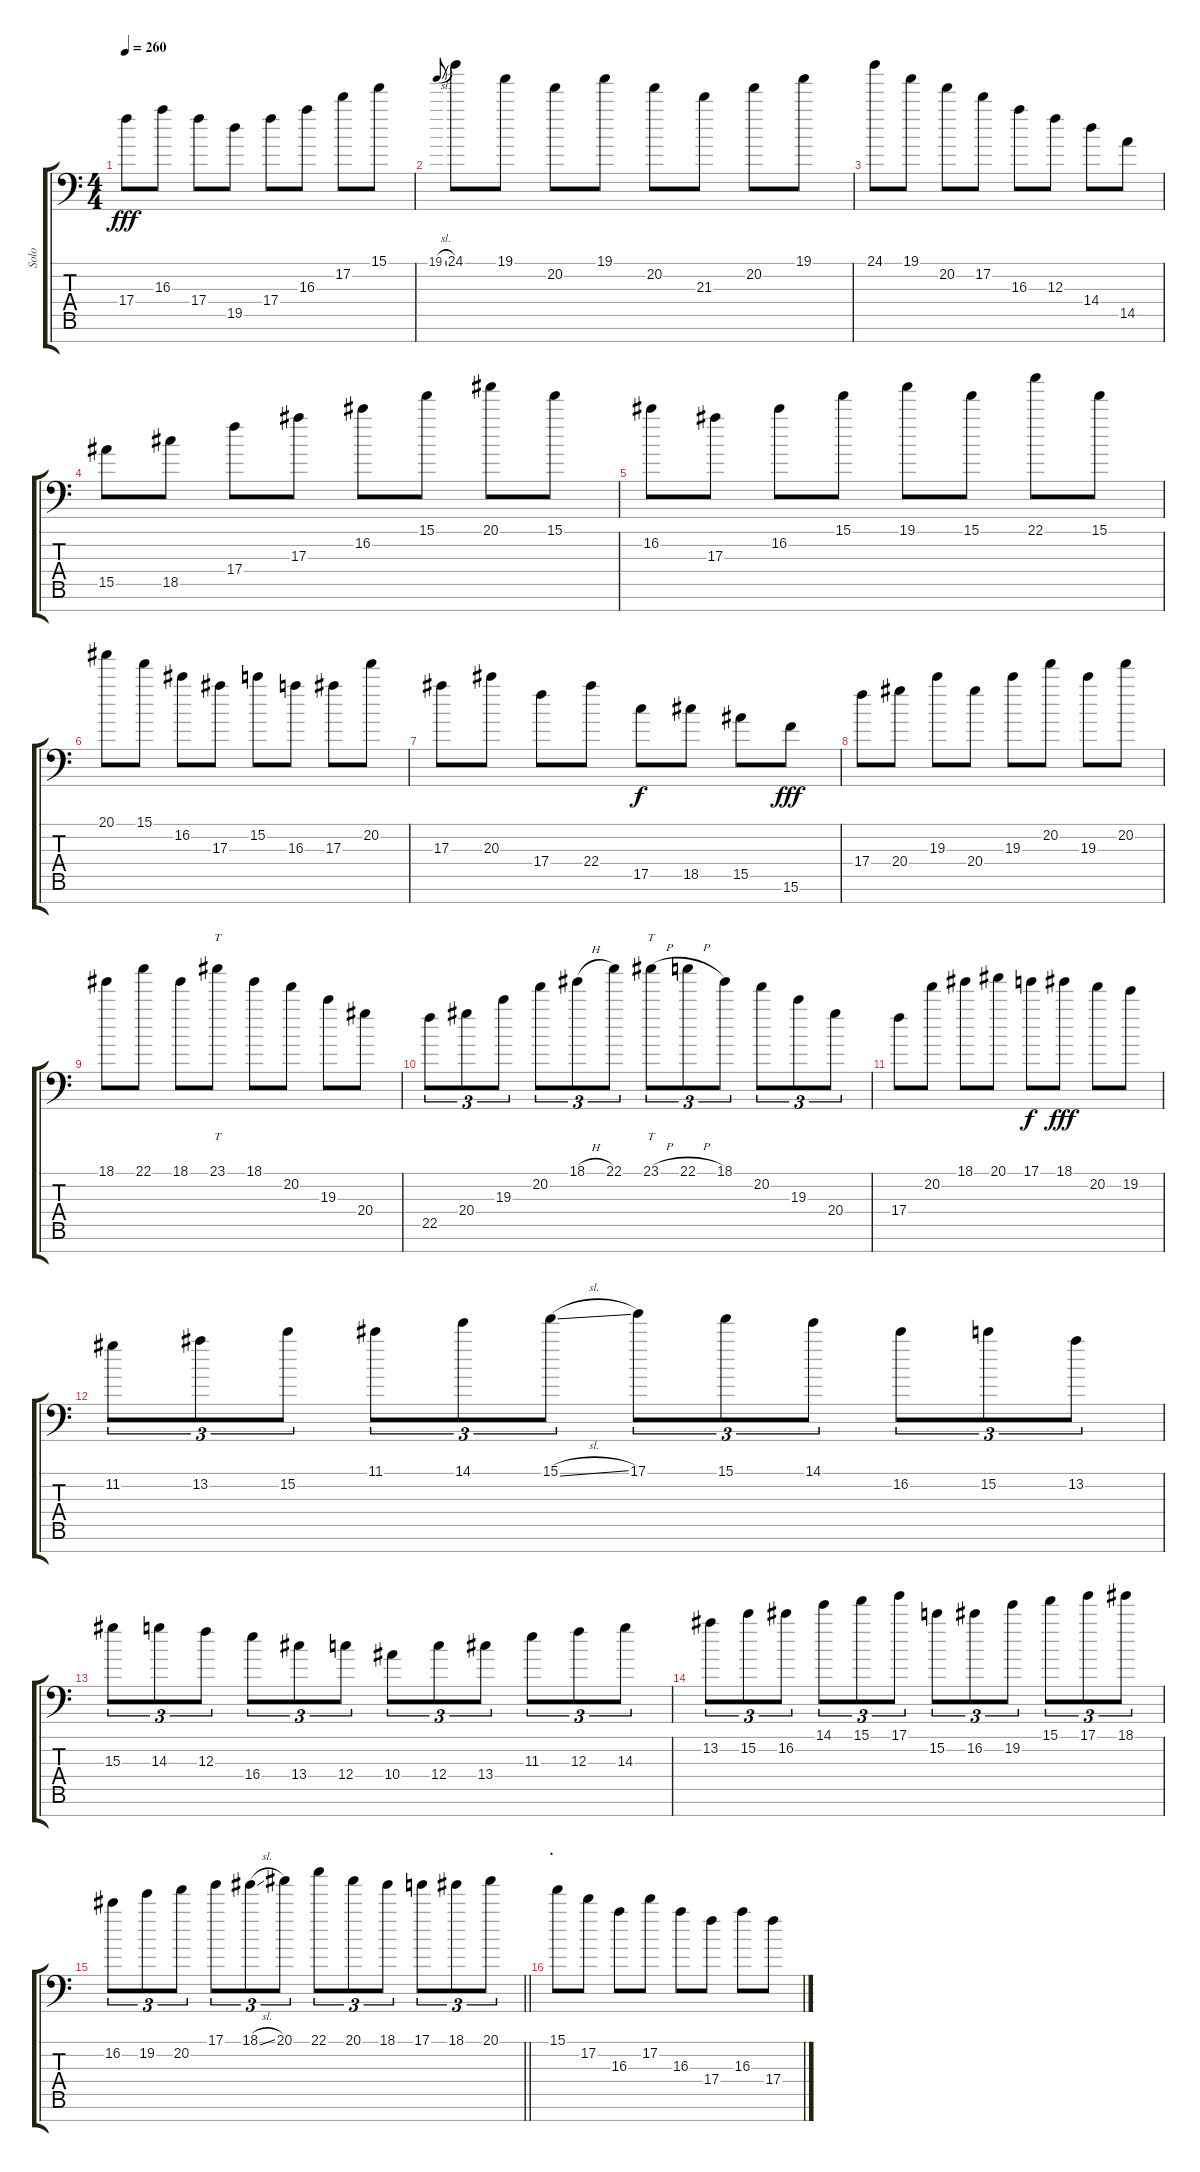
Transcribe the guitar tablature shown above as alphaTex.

\track ("Solo" "Solo") {instrument distortionguitar}
\staff {score tabs}
\tuning (D4 A3 F3 C3 G2 D2 G1) {hide}
\ts (4 4)
\tempo 260
\clef f4
\ks c
17.4.8{dy fff} 16.3.8 17.4.8 19.5.8 17.4.8 16.3.8 17.2.8 15.1.8 |
19.1{sl}.8{gr onbeat} 24.1.8 19.1.8 20.2.8 19.1.8 20.2.8 21.3.8 20.2.8 19.1.8 |
24.1.8 19.1.8 20.2.8 17.2.8 16.3.8 12.3.8 14.4.8 14.5.8 |
15.5.8 18.5.8 17.4.8 17.3.8 16.2.8 15.1.8 20.1.8 15.1.8 |
16.2.8 17.3.8 16.2.8 15.1.8 19.1.8 15.1.8 22.1.8 15.1.8 |
20.1.8 15.1.8 16.2.8 17.3.8 15.2.8 16.3.8 17.3.8 20.2.8 |
17.3.8 20.3.8 17.4.8 22.4.8 17.5.8{dy f} 18.5.8 15.5.8 15.6.8{dy fff} |
17.4.8 20.4.8 19.3.8 20.4.8 19.3.8 20.2.8 19.3.8 20.2.8 |
18.1.8 22.1.8 18.1.8 23.1.8{tt} 18.1.8 20.2.8 19.3.8 20.4.8 |
22.5.8{tu (3 2)} 20.4.8{tu (3 2)} 19.3.8{tu (3 2)} 20.2.8{tu (3 2)} 18.1{h}.8{tu (3 2)} 22.1.8{tu (3 2)} 23.1{h}.8{tt tu (3 2)} 22.1{h}.8{tu (3 2)} 18.1.8{tu (3 2)} 20.2.8{tu (3 2)} 19.3.8{tu (3 2)} 20.4.8{tu (3 2)} |
17.4.8 20.2.8 18.1.8 20.1.8 17.1.8{dy f} 18.1.8{dy fff} 20.2.8 19.2.8 |
11.2.8{tu (3 2)} 13.2.8{tu (3 2)} 15.2.8{tu (3 2)} 11.1.8{tu (3 2)} 14.1.8{tu (3 2)} 15.1{sl}.8{tu (3 2)} 17.1.8{tu (3 2)} 15.1.8{tu (3 2)} 14.1.8{tu (3 2)} 16.2.8{tu (3 2)} 15.2.8{tu (3 2)} 13.2.8{tu (3 2)} |
15.3.8{tu (3 2)} 14.3.8{tu (3 2)} 12.3.8{tu (3 2)} 16.4.8{tu (3 2)} 13.4.8{tu (3 2)} 12.4.8{tu (3 2)} 10.4.8{tu (3 2)} 12.4.8{tu (3 2)} 13.4.8{tu (3 2)} 11.3.8{tu (3 2)} 12.3.8{tu (3 2)} 14.3.8{tu (3 2)} |
13.2.8{tu (3 2)} 15.2.8{tu (3 2)} 16.2.8{tu (3 2)} 14.1.8{tu (3 2)} 15.1.8{tu (3 2)} 17.1.8{tu (3 2)} 15.2.8{tu (3 2)} 16.2.8{tu (3 2)} 19.2.8{tu (3 2)} 15.1.8{tu (3 2)} 17.1.8{tu (3 2)} 18.1.8{tu (3 2)} |
\barLineRight lightlight
16.2.8{tu (3 2)} 19.2.8{tu (3 2)} 20.2.8{tu (3 2)} 17.1.8{tu (3 2)} 18.1{sl}.8{tu (3 2)} 20.1.8{tu (3 2)} 22.1.8{tu (3 2)} 20.1.8{tu (3 2)} 18.1.8{tu (3 2)} 17.1.8{tu (3 2)} 18.1.8{tu (3 2)} 20.1.8{tu (3 2)} |
\section ("" ".")
15.1.8 17.2.8 16.3.8 17.2.8 16.3.8 17.4.8 16.3.8 17.4.8
